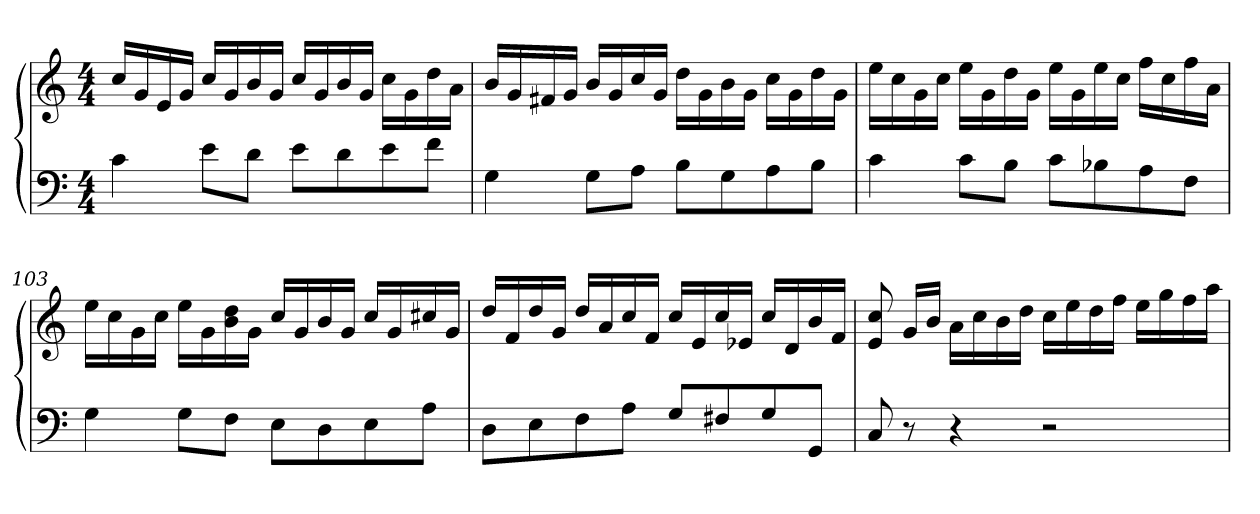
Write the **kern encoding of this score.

**kern	**kern
*part1	*part1
*staff2	*staff1
*clefF4	*clefG2
*k[]	*k[]
*C:	*C:
*M4/4	*M4/4
=	=
4c	16ccLL
.	16g
.	16e
.	16gJJ
8eL	16ccLL
.	16g
8dJ	16b
.	16gJJ
8eL	16ccLL
.	16g
8d	16b
.	16gJJ
8e	16ccLL
.	16g
8fJ	16dd
.	16aJJ
=101	=101
4G	16bLL
.	16g
.	16f#X
.	16gJJ
8GL	16bLL
.	16g
8AJ	16cc
.	16gJJ
8BL	16ddLL
.	16g
8G	16b
.	16gJJ
8A	16ccLL
.	16g
8BJ	16dd
.	16gJJ
=102	=102
4c	16eeLL
.	16cc
.	16g
.	16ccJJ
8cL	16eeLL
.	16g
8BJ	16dd
.	16gJJ
8cL	16eeLL
.	16g
8B-X	16ee
.	16ccJJ
8A	16ffLL
.	16cc
8FJ	16ff
.	16aJJ
=103	=103
4G	16eeLL
.	16cc
.	16g
.	16ccJJ
8GL	16eeLL
.	16g
8FJ	16b 16dd
.	16gJJ
8EL	16ccLL
.	16g
8D	16b
.	16gJJ
8E	16ccLL
.	16g
8AJ	16cc#X
.	16gJJ
=104	=104
8DL	16ddLL
.	16f
8E	16dd
.	16gJJ
8F	16ddLL
.	16a
8AJ	16cc
.	16fJJ
8GL	16ccLL
.	16e
8F#X	16cc
.	16e-XJJ
8G	16ccLL
.	16d
8GGJ	16b
.	16fJJ
=105	=105
8C	8e 8cc
8r	16gLL
.	16bJJ
4r	16aLL
.	16cc
.	16b
.	16ddJJ
2r	16ccLL
.	16ee
.	16dd
.	16ffJJ
.	16eeLL
.	16gg
.	16ff
.	16aaJJ
=	=
*-	*-
